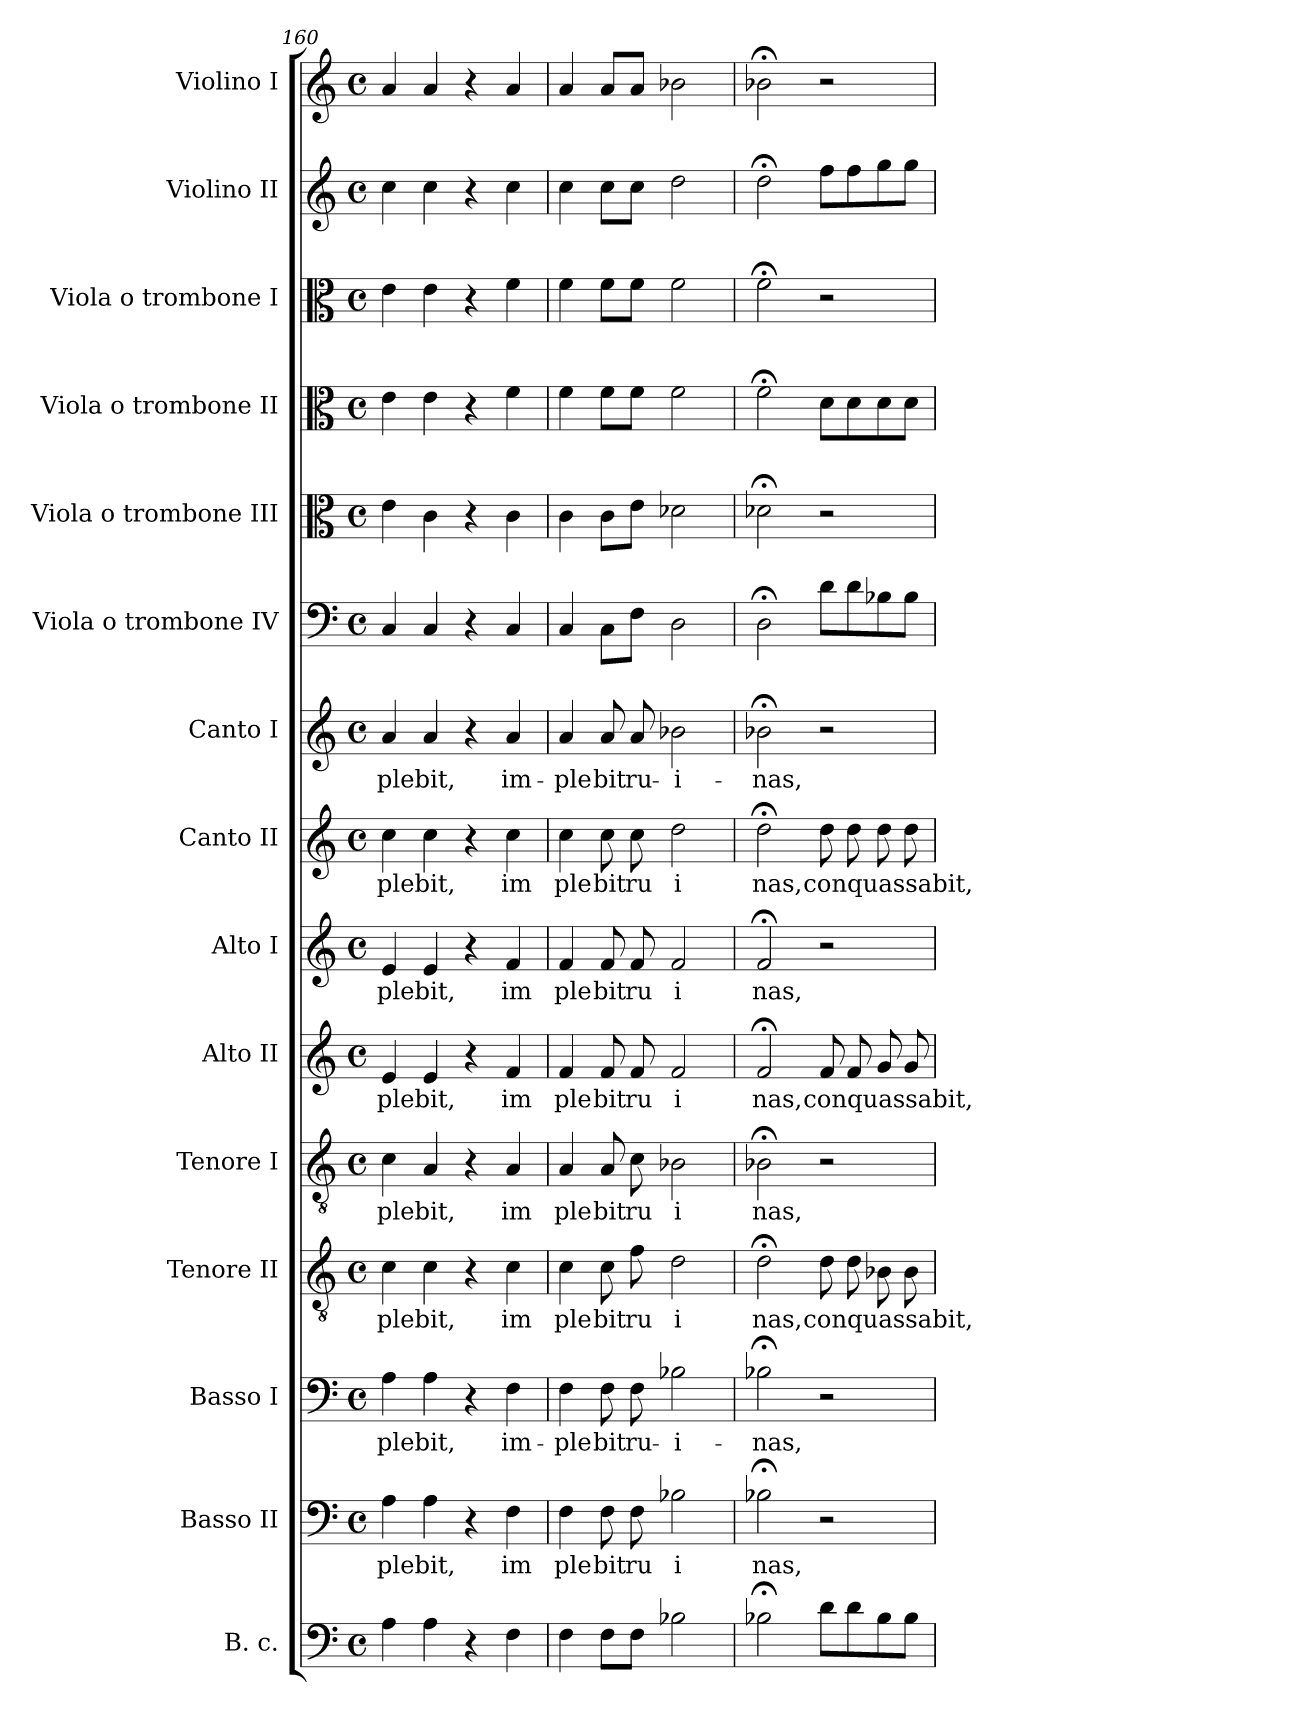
**kern	**kern	**text	**kern	**text	**kern	**text	**kern	**text	**kern	**text	**kern	**text	**kern	**text	**kern	**text	**kern	**kern	**kern	**kern	**kern	**kern
*part15	*part14	*part14	*part13	*part13	*part12	*part12	*part11	*part11	*part10	*part10	*part9	*part9	*part8	*part8	*part7	*part7	*part6	*part5	*part4	*part3	*part2	*part1
*staff15	*staff14	*staff14	*staff13	*staff13	*staff12	*staff12	*staff11	*staff11	*staff10	*staff10	*staff9	*staff9	*staff8	*staff8	*staff7	*staff7	*staff6	*staff5	*staff4	*staff3	*staff2	*staff1
*I"B. c.	*I"Basso II	*	*I"Basso I	*	*I"Tenore II	*	*I"Tenore I	*	*I"Alto II	*	*I"Alto I	*	*I"Canto II	*	*I"Canto I	*	*I"Viola o trombone IV	*I"Viola o trombone III	*I"Viola o trombone II	*I"Viola o trombone I	*I"Violino II	*I"Violino I
*	*	*	*	*	*	*	*	*	*	*	*	*	*	*	*	*	*I'Vla	*I'Vla	*I'Vla	*I'Vla	*I'Vln	*I'Vln
*clefF4	*clefF4	*	*clefF4	*	*clefGv2	*	*clefGv2	*	*clefG2	*	*clefG2	*	*clefG2	*	*clefG2	*	*clefF4	*clefC3	*clefC3	*clefC3	*clefG2	*clefG2
*k[]	*k[]	*	*k[]	*	*k[]	*	*k[]	*	*k[]	*	*k[]	*	*k[]	*	*k[]	*	*k[]	*k[]	*k[]	*k[]	*k[]	*k[]
*M4/4	*M4/4	*	*M4/4	*	*M4/4	*	*M4/4	*	*M4/4	*	*M4/4	*	*M4/4	*	*M4/4	*	*M4/4	*M4/4	*M4/4	*M4/4	*M4/4	*M4/4
*met(c)	*met(c)	*	*met(c)	*	*met(c)	*	*met(c)	*	*met(c)	*	*met(c)	*	*met(c)	*	*met(c)	*	*met(c)	*met(c)	*met(c)	*met(c)	*met(c)	*met(c)
=160	=160	=160	=160	=160	=160	=160	=160	=160	=160	=160	=160	=160	=160	=160	=160	=160	=160	=160	=160	=160	=160	=160
!	!	!LO:LY:b	!	!LO:LY:b	!	!LO:LY:b	!	!LO:LY:b	!	!LO:LY:b	!	!LO:LY:b	!	!LO:LY:b	!	!LO:LY:b	!	!	!	!	!	!
4A\	4A\	plebit,	4A\	-plebit,	4c\	plebit,	4c\	plebit,	4e/	plebit,	4e/	plebit,	4cc\	plebit,	4a/	-plebit,	4C/	4e\	4e\	4e\	4cc\	4a/
4A\	4A\	.	4A\	.	4c\	.	4A/	.	4e/	.	4e/	.	4cc\	.	4a/	.	4C/	4c\	4e\	4e\	4cc\	4a/
4r	4r	.	4r	.	4r	.	4r	.	4r	.	4r	.	4r	.	4r	.	4r	4r	4r	4r	4r	4r
!	!	!LO:LY:b	!	!LO:LY:b	!	!LO:LY:b	!	!LO:LY:b	!	!LO:LY:b	!	!LO:LY:b	!	!LO:LY:b	!	!LO:LY:b	!	!	!	!	!	!
4F\	4F\	im	4F\	im-	4c\	im	4A/	im	4f/	im	4f/	im	4cc\	im	4a/	im-	4C/	4c\	4f\	4f\	4cc\	4a/
=161	=161	=161	=161	=161	=161	=161	=161	=161	=161	=161	=161	=161	=161	=161	=161	=161	=161	=161	=161	=161	=161	=161
!	!	!LO:LY:b	!	!LO:LY:b	!	!LO:LY:b	!	!LO:LY:b	!	!LO:LY:b	!	!LO:LY:b	!	!LO:LY:b	!	!LO:LY:b	!	!	!	!	!	!
4F\	4F\	ple	4F\	-ple	4c\	ple	4A/	ple	4f/	ple	4f/	ple	4cc\	ple	4a/	-ple	4C/	4c\	4f\	4f\	4cc\	4a/
!	!	!LO:LY:b	!	!LO:LY:b	!	!LO:LY:b	!	!LO:LY:b	!	!LO:LY:b	!	!LO:LY:b	!	!LO:LY:b	!	!LO:LY:b	!	!	!	!	!	!
8F\L	8F\	bit	8F\	bit	8c\	bit	8A/	bit	8f/	bit	8f/	bit	8cc\	bit	8a/	bit	8C\L	8c\L	8f\L	8f\L	8cc\L	8a/L
!	!	!LO:LY:b	!	!LO:LY:b	!	!LO:LY:b	!	!LO:LY:b	!	!LO:LY:b	!	!LO:LY:b	!	!LO:LY:b	!	!LO:LY:b	!	!	!	!	!	!
8F\J	8F\	ru	8F\	ru-	8f\	ru	8c\	ru	8f/	ru	8f/	ru	8cc\	ru	8a/	ru-	8F\J	8e\J	8f\J	8f\J	8cc\J	8a/J
!	!	!LO:LY:b	!	!LO:LY:b	!	!LO:LY:b	!	!LO:LY:b	!	!LO:LY:b	!	!LO:LY:b	!	!LO:LY:b	!	!LO:LY:b	!	!	!	!	!	!
2B-X\	2B-X\	i	2B-X\	-i-	2d\	i	2B-X\	i	2f/	i	2f/	i	2dd\	i	2b-X\	-i-	2D\	2d-X\	2f\	2f\	2dd\	2b-X\
!!LO:PB:g=z
=162	=162	=162	=162	=162	=162	=162	=162	=162	=162	=162	=162	=162	=162	=162	=162	=162	=162	=162	=162	=162	=162	=162
!	!	!LO:LY:b	!	!LO:LY:b	!	!LO:LY:b	!	!LO:LY:b	!	!LO:LY:b	!	!LO:LY:b	!	!LO:LY:b	!	!LO:LY:b	!	!	!	!	!	!
2B-X;<\	2B-X;<\	nas,	2B-X;<\	-nas,	2d;<\	nas,	2B-X;<\	nas,	2f;/	nas,	2f;/	nas,	2dd;<\	nas,	2b-X;<\	-nas,	2D;<\	2d-X;<\	2f;<\	2f;<\	2dd;<\	2b-X;<\
!	!	!	!	!	!	!LO:LY:b	!	!	!	!LO:LY:b	!	!	!	!LO:LY:b	!	!	!	!	!	!	!	!
8d\L	2r	.	2r	.	8d\	conquassabit,	2r	.	8f/	conquassabit,	2r	.	8dd\	conquassabit,	2r	.	8d\L	2r	8d\L	2r	8ff\L	2r
8d\	.	.	.	.	8d\	.	.	.	8f/	.	.	.	8dd\	.	.	.	8d\	.	8d\	.	8ff\	.
8B-\	.	.	.	.	8B-X\	.	.	.	8g/	.	.	.	8dd\	.	.	.	8B-X\	.	8d\	.	8gg\	.
8B-\J	.	.	.	.	8B-\	.	.	.	8g/	.	.	.	8dd\	.	.	.	8B-\J	.	8d\J	.	8gg\J	.
=	=	=	=	=	=	=	=	=	=	=	=	=	=	=	=	=	=	=	=	=	=	=
*-	*-	*-	*-	*-	*-	*-	*-	*-	*-	*-	*-	*-	*-	*-	*-	*-	*-	*-	*-	*-	*-	*-
